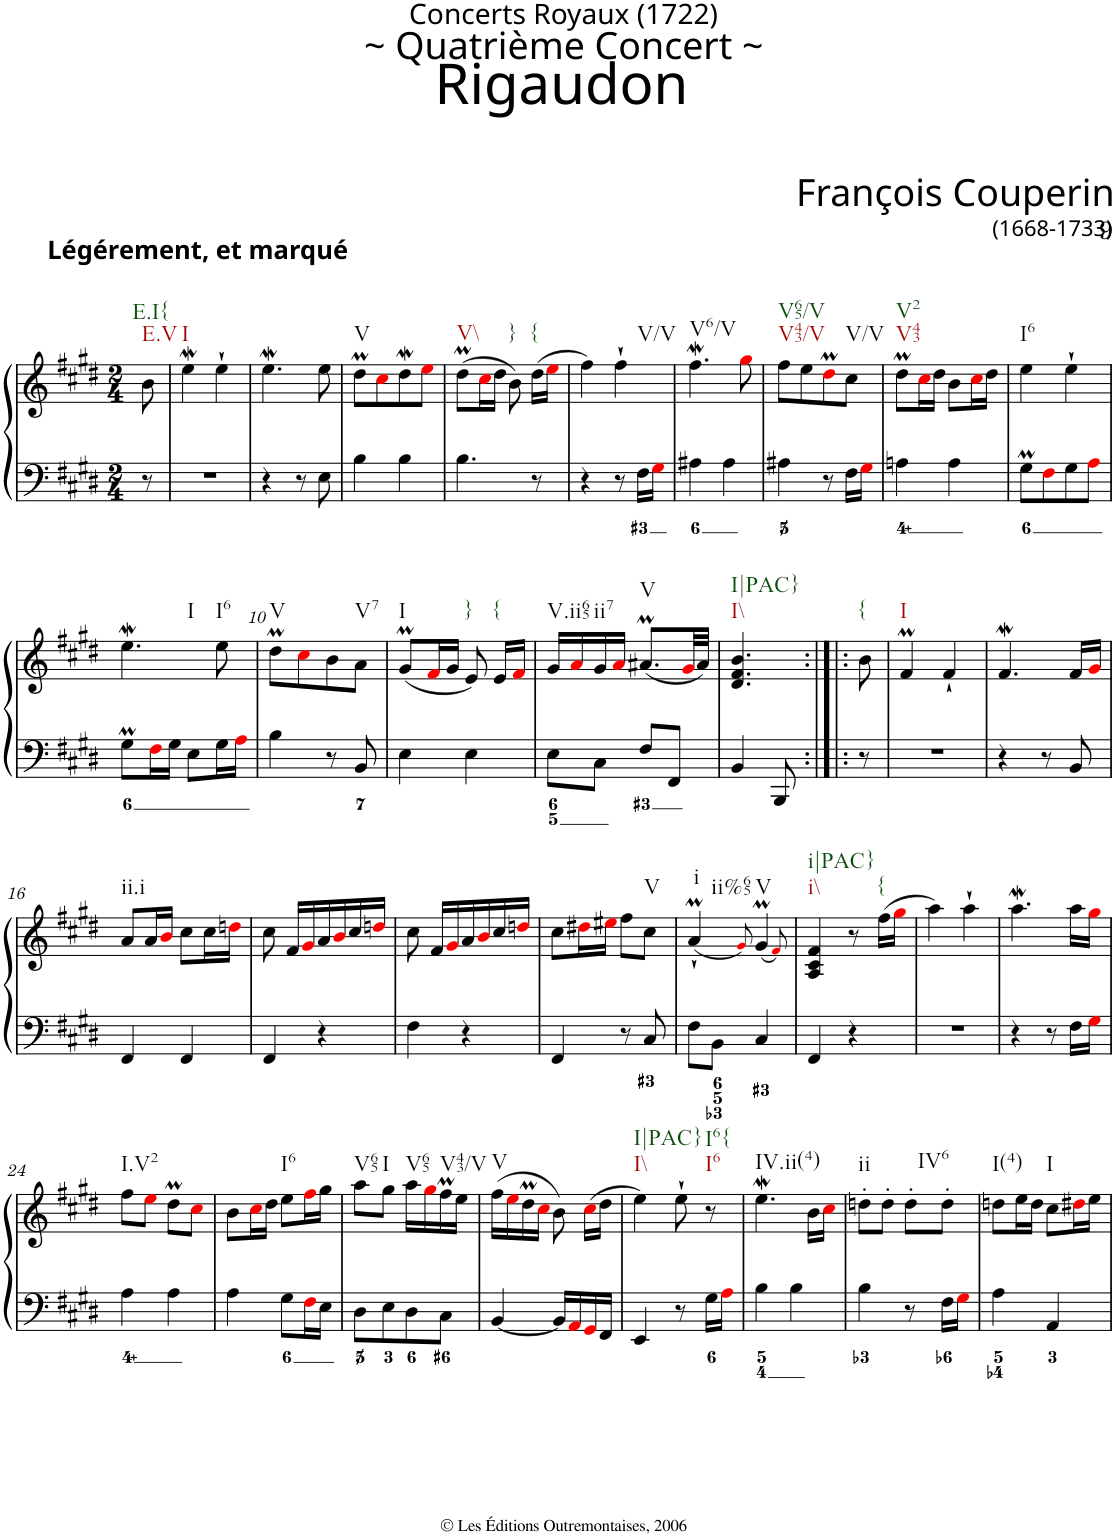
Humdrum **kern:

**kern	**kern
*part1	*part1
*staff2	*staff1
*I"Clavecin	*
*clefF4	*clefG2
*k[f#c#g#d#]	*k[f#c#g#d#]
*E:	*E:
*M2/4	*M2/4
=	=
!	!LO:TX:a:B:t=Légérement, et marqué
!	!LO:TX:b:t=E.V
!	!LO:TX:b:t=E.I{
8r	8b\
=1	=1
!	!LO:TX:b:t=I
2r	4eew\
.	4ee`\
=2	=2
4r	4.eew\
8r	.
8E\	8ee\
=3	=3
!	!LO:TX:b:t=V
4B\	8dd#m\L
.	8cc#i\
4B\	8dd#W\
.	8eei\J
=4	=4
!	!LO:TX:b:t=V\\
4.B\	(>8dd#m\L
.	16cc#i\L
.	16dd#\JJ
!	!LO:TX:b:t=}
.	8b\)
!	!LO:TX:b:t={
8r	(>16dd#\LL
.	16eei\JJ
=5	=5
4r	4ff#\)
!	!LO:TX:b:t=V/V
8r	4ff#`\
16F#\LL	.
16G#i\JJ	.
=6	=6
!	!LO:TX:b:t=V6/V
4A#X\	4.ff#W\
4A#\	.
.	8gg#i\
=7	=7
!	!LO:TX:b:t=V43/V
!	!LO:TX:b:t=V65/V
4A#X\	8ff#\L
.	8ee\
8r	8dd#mi\
!	!LO:TX:b:t=V/V
16F#\LL	8cc#\J
16G#i\JJ	.
=8	=8
!	!LO:TX:b:t=V43
!	!LO:TX:b:t=V2
4An\	8dd#m\L
.	16cc#i\L
.	16dd#\JJ
4A\	8b\L
.	16cc#i\L
.	16dd#\JJ
=9	=9
!	!LO:TX:b:t=I6
8G#m\L	4ee\
8F#i\	.
8G#\	4ee`\
8Ai\J	.
!!LO:LB:g=z
=9X1	=9X1
!	!LO:TX:b:t=I
8G#m\L	4.eew\
16F#i\L	.
16G#\JJ	.
8E\L	.
!	!LO:TX:b:t=I6
16G#\L	8ee\
16Ai\JJ	.
=10	=10
!	!LO:TX:b:t=V
4B\	8dd#m\L
.	8cc#i\
8r	8b\
!	!LO:TX:b:t=V7
8BB/	8a\J
=11	=11
!	!LO:TX:b:t=I
4E\	(<8g#m/L
.	16f#i/L
.	16g#/JJ
!	!LO:TX:b:t=}
4E\	8e/)
!	!LO:TX:b:t={
.	16e/LL
.	16f#i/JJ
=12	=12
!	!LO:TX:b:t=V.ii65
8E\L	16g#/LL
.	16ai/
!	!LO:TX:b:t=ii7
8C#\J	16g#/
.	16ai/JJ
!	!LO:TX:b:t=V
8F#/L	(<8.a#Xm/L
8FF#/J	.
.	32g#i/LL
.	32a#/JJJ)
=13	=13
!	!LO:TX:b:t=I\\
!	!LO:TX:b:t=I|PAC}
4BB/	4.d#/ 4.f#/ 4.b/
8BBB/	.
=13X2:|!|:	=13X2:|!|:
!	!LO:TX:b:t={
8r	8b\
=14	=14
!	!LO:TX:b:t=I
2r	4f#M/
.	4f#`/
=15	=15
4r	4.f#W/
8r	.
8BB/	16f#/LL
.	16g#i/JJ
!!LO:LB:g=z
=16	=16
!	!LO:TX:b:t=ii.i
4FF#/	8a/L
.	16a/L
.	16bi/JJ
4FF#/	8cc#\L
.	16cc#\L
.	16ddni\JJ
=17	=17
4FF#/	8cc#\
.	16f#/LL
.	16g#i/
4r	16a/
.	16bi/
.	16cc#/
.	16ddni/JJ
=18	=18
4F#\	8cc#\
.	16f#/LL
.	16g#i/
4r	16a/
.	16bi/
.	16cc#/
.	16ddni/JJ
=19	=19
4FF#/	8cc#\L
.	16dd#Xi\L
.	16ee#Xi\JJ
8r	8ff#\L
!	!LO:TX:b:t=V
8C#/	8cc#\J
=20	=20
!	!LO:TX:b:t=i
!	!LO:TX:b:t=ii%65
8F#\L	(<4aM`/
8BB\J	.
.	8qg#i/)
!	!LO:TX:b:t=V
4C#/	(4g#m/
.	8qf#i/)
=21	=21
!	!LO:TX:b:t=i\\
!	!LO:TX:b:t=i|PAC}
4FF#/	4A/ 4c#/ 4f#/
4r	8r
!	!LO:TX:b:t={
.	(>16ff#\LL
.	16gg#i\JJ
=22	=22
2r	4aa\)
.	4aa`\
=23	=23
4r	4.aaw\
8r	.
16F#\LL	16aa\LL
16G#i\JJ	16gg#i\JJ
!!LO:LB:g=z
=24	=24
!	!LO:TX:b:t=I.V2
4A\	8ff#\L
.	8eei\J
4A\	8dd#m\L
.	8cc#i\J
=25	=25
4A\	8b\L
.	16cc#i\L
.	16dd#\JJ
!	!LO:TX:b:t=I6
8G#\L	8ee\L
16F#i\L	16ff#i\L
16E\JJ	16gg#\JJ
=26	=26
!	!LO:TX:b:t=V65
8D#\L	8aa\L
!	!LO:TX:b:t=I
8E\	8gg#\J
!	!LO:TX:b:t=V65
8D#\	16aa\LL
.	16gg#i\
!	!LO:TX:b:t=V43/V
8C#\J	16ff#M\
.	16ee\JJ
=27	=27
!	!LO:TX:b:t=V
[4BB/	(>16ff#\LL
.	16eei\
.	16dd#m\
.	16cc#i\JJ
16BB/LL]	8b\)
16AAi/	.
16GG#i/	(>16cc#i\LL
16FF#/JJ	16dd#\JJ
=28	=28
!	!LO:TX:b:t=I\\
!	!LO:TX:b:t=I|PAC}
4EE/	4ee\)
8r	8ee`\
!	!LO:TX:b:t=I6
!	!LO:TX:b:t=I6{
16G#\LL	8r
16Ai\JJ	.
=29	=29
!	!LO:TX:b:t=IV.ii(4)
4B\	4.eew\
4B\	.
.	16b\LL
.	16cc#i\JJ
=30	=30
!	!LO:TX:b:t=ii
4B\	8ddn'\L
.	8dd'\J
8r	8dd'\L
!	!LO:TX:b:t=IV6
16F#\LL	8dd'\J
16G#i\JJ	.
=31	=31
!	!LO:TX:b:t=I(4)
4A\	8ddn\L
.	16ee\L
.	16dd\JJ
!	!LO:TX:b:t=I
4AA/	8cc#\L
.	16dd#Xi\L
.	16ee\JJ
=	=
*-	*-
